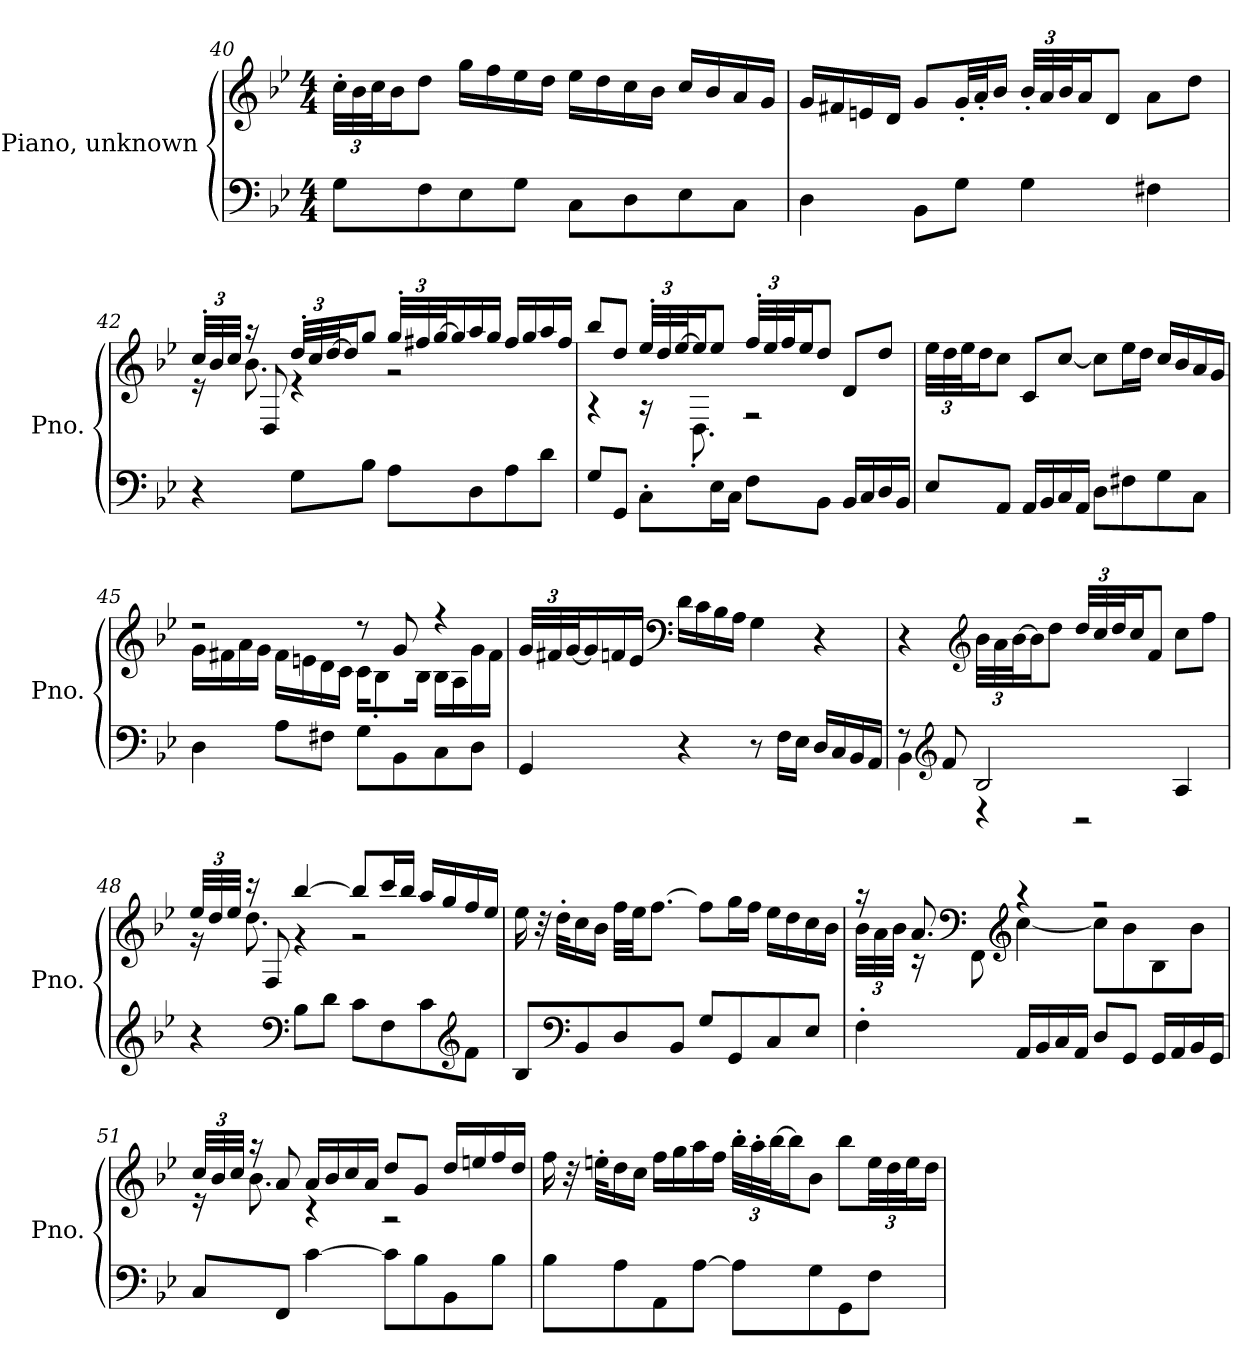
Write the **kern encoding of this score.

**kern	**kern
*part1	*part1
*staff2	*staff1
*I"Piano, unknown	*
*I'Pno.	*
*clefF4	*clefG2
*k[b-e-]	*k[b-e-]
*M4/4	*M4/4
*	*Xbrackettup
=40	=40
8G\L	48cc'\LLL
.	48b-\
.	48cc\J
.	16b-\J
8F\	8dd\J
8E-\	16gg\LL
.	16ff\
8G\J	16ee-\
.	16dd\JJ
8C\L	16ee-\LL
.	16dd\
8D\	16cc\
.	16b-\JJ
8E-\	16cc/LL
.	16b-/
8C\J	16a/
.	16g/JJ
!!LO:LB:g=z
=41	=41
4D\	16g/LL
.	16f#X/
.	16en/
.	16d/JJ
8BB-\L	8g/L
8G\J	32g'/LL
.	32a'/J
.	16b-/JJ
4G\	48b-'/LLL
.	48a/
.	48b-/J
.	16a/J
.	8d/J
4F#X\	8a\L
.	8dd\J
=42	=42
*	*^
4r	48cc'/LLL	16r
.	48b-/	.
.	48cc/JJJ	.
.	16r	8.b-\
.	8D/	.
8G\L	48dd'/LLL	4r
.	48cc/	.
.	[48dd/J	.
.	16dd/J]	.
8B-\J	8gg/J	.
8A\L	48gg'/LLL	2r
.	48ff#X/	.
.	[48gg/J	.
.	16gg/]	.
8D\	16aa/	.
.	16gg/JJ	.
8A\	16ff#/LL	.
.	16gg/	.
8d\J	16aa/	.
.	16ff#/JJ	.
!!LO:LB:g=z	!!
=43	=43	=43
8G/L	8bb-/L	4r
8GG/J	8dd/J	.
8C'\L	48ee-'/LLL	16r
.	48dd/	.
.	[48ee-/J	.
.	16ee-/J]	8.D'\
16E-\L	8ee-/J	.
16C\JJ	.	.
8F\L	48ff'/LLL	2r
.	48ee-/	.
.	48ff/J	.
.	16ee-/J	.
8BB-\J	8dd/J	.
16BB-/LL	8d/L	.
16C/	.	.
16D/	8dd/J	.
16BB-/JJ	.	.
*	*v	*v
=44	=44
8E-/L	48ee-\LLL
.	48dd\
.	48ee-\J
.	16dd\J
8AA/J	8cc\J
16AA/LL	8c/L
16BB-/	.
16C/	[8cc/J
16AA/JJ	.
8D\L	8cc\L]
8F#X\	16ee-\L
.	16dd\JJ
8G\	16cc/LL
.	16b-/
8C\J	16a/
.	16g/JJ
!!LO:LB:g=z
=45	=45
*	*^
4D\	2r	16g\LL
.	.	16f#X\
.	.	16a\
.	.	16g\JJ
8A\L	.	16f#\LL
.	.	16en\
8F#X\J	.	16d\
.	.	16c\JJ
8G\L	8r	16c\KL
.	.	8B-'\
8BB-\	8g/	.
.	.	16B-\Jk
8C\	4r	16B-\LL
.	.	16A\
8D\J	.	16g\
.	.	16f#\JJ
*	*v	*v
=46	=46
4GG/	48g/LLL
.	48f#X/
.	[48g/J
.	16g/]
.	16fn/
.	16e-/JJ
*	*clefF4
4r	16d\LL
.	16c\
.	16B-\
.	16A\JJ
8r	4G\
16F\LL	.
16E-\JJ	.
16D/LL	4r
16C/	.
16BB-/	.
16AA/JJ	.
!!LO:LB:g=z
=47	=47
*^	*
8r	4BB-\	4r
*clefG2	*	*
8f/	.	.
*	*	*clefG2
2B-/	4r	48b-\LLL
.	.	48a\
.	.	[48b-\J
.	.	16b-\J]
.	.	8dd\J
.	2r	48dd/LLL
.	.	48cc/
.	.	48dd/J
.	.	16cc/J
.	.	8f/J
4A/	.	8cc\L
.	.	8ff\J
*v	*v	*
=48	=48
*	*^
4r	48ee-/LLL	16r
.	48dd/	.
.	48ee-/JJJ	.
.	16r	8.dd\
.	8F/	.
*clefF4	*	*
8B-\L	[4bb-/	4r
8d\J	.	.
8c\L	8bb-/L]	2r
8F\	16ccc/L	.
.	16bb-/JJ	.
8c\	16aa/LL	.
.	16gg/	.
*clefG2	*	*
8f\J	16ff/	.
.	16ee-/JJ	.
*	*v	*v
!!LO:LB:g=z
=49	=49
8B-/L	16ee-\
.	32r
.	32dd'\KLL
*clefF4	*
8BB-/	16cc\
.	16b-\JJ
8D/	32ff\LLL
.	32ee-\JJ
.	[8.ff\J
8BB-/J	.
8G/L	8ff\L]
8GG/	16gg\L
.	16ff\JJ
8C/	16ee-\LL
.	16dd\
8E-/J	16cc\
.	16b-\JJ
=50	=50
*	*^
4F'\	16r	48b-\LLL
.	.	48a\
.	.	48b-\JJJ
.	8.a/	16r
*	*clefF4	*
.	.	8FF\
*	*clefG2	*
16AA/LL	4r	[4cc\
16BB-/	.	.
16C/	.	.
16AA/JJ	.	.
8D/L	2r	8cc\L]
8GG/J	.	8b-\
16GG/LL	.	8B-\
16AA/	.	.
16BB-/	.	8b-\J
16GG/JJ	.	.
!!LO:PB:g=z	!!
=51	=51	=51
8C/L	48cc/LLL	16r
.	48b-/	.
.	48cc/JJJ	.
.	16r	8.b-\
8FF/J	8a/	.
[4c\	16a/LL	4r
.	16b-/	.
.	16cc/	.
.	16a/JJ	.
8c\L]	8dd/L	2r
8B-\	8g/J	.
8BB-\	16dd/LL	.
.	16een/	.
8B-\J	16ff/	.
.	16dd/JJ	.
*	*v	*v
=52	=52
8B-\L	16ff\
.	32r
.	32een'\KLL
8A\	16dd\
.	16cc\JJ
8AA\	16ff\LL
.	16gg\
[8A\J	16aa\
.	16ff\JJ
8A\L]	48bb-'\LLL
.	48aa'\
.	[48bb-\J
.	16bb-\J]
8G\	8b-\J
8GG\	8bb-\L
8F\J	48ee\LL
.	48dd\
.	48ee\J
.	16dd\JJ
=	=
*-	*-
